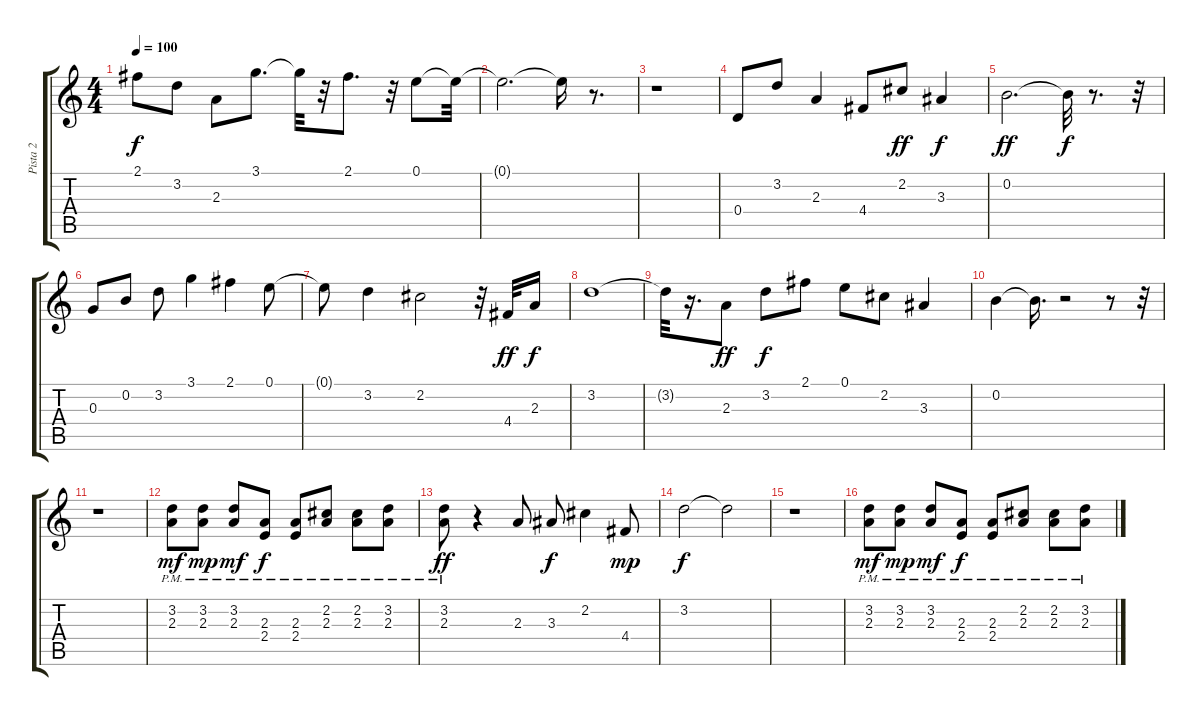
\track ("Pista 2" "Pista 2") {instrument acousticguitarsteel}
\staff {score tabs}
\tuning (E4 B3 G3 D3 A2 E2) {hide}
\ts (4 4)
\tempo 100
\clef g2
\ks c
2.1{t}.8{dy f} 3.2.8 2.3.8 3.1.8{d} 3.1{t}.32 r.32 2.1.8{d} r.32 0.1.8 0.1{t}.32 |
0.1{t}.2{d} 0.1{t}.16 r.8{d} |
r.1 |
0.4.8 3.2.8 2.3.4 4.4.8 2.2.8{dy ff} 3.3.4{dy f} |
0.2.2{d dy ff} 0.2{t}.32{dy f} r.8{d} r.32 |
0.3.8 0.2.8 3.2.8 3.1.4 2.1.4 0.1.8 |
0.1{t}.8 3.2.4 2.2.2 r.32 4.4.32{dy ff} 2.3.16{dy f} |
3.2.1 |
3.2{t}.32 r.16{d} 2.3.8{dy ff} 3.2.8{dy f} 2.1.8 0.1.8 2.2.8 3.3.4 |
0.2.4 0.2{t}.16{d} r.2 r.8 r.32 |
r.1 |
(3.2{pm} 2.3{pm}).8{dy mf} (3.2{pm} 2.3{pm}).8{dy mp} (3.2{pm} 2.3{pm}).8{dy mf} (2.3{pm} 2.4{pm}).8{dy f} (2.3{pm} 2.4{pm}).8 (2.2{pm} 2.3{pm}).8 (2.2{pm} 2.3{pm}).8 (3.2{pm} 2.3{pm}).8 |
(3.2{pm} 2.3{pm}).8{dy ff} r.4 2.3.8 3.3.8{dy f} 2.2.4 4.4.8{dy mp} |
3.2.2{dy f} 3.2{t}.2 |
r.1 |
(3.2{pm} 2.3{pm}).8{dy mf} (3.2{pm} 2.3{pm}).8{dy mp} (3.2{pm} 2.3{pm}).8{dy mf} (2.3{pm} 2.4).8{dy f} (2.3{pm} 2.4).8 (2.2{pm} 2.3{pm}).8 (2.2{pm} 2.3{pm}).8 (3.2{pm} 2.3{pm}).8
